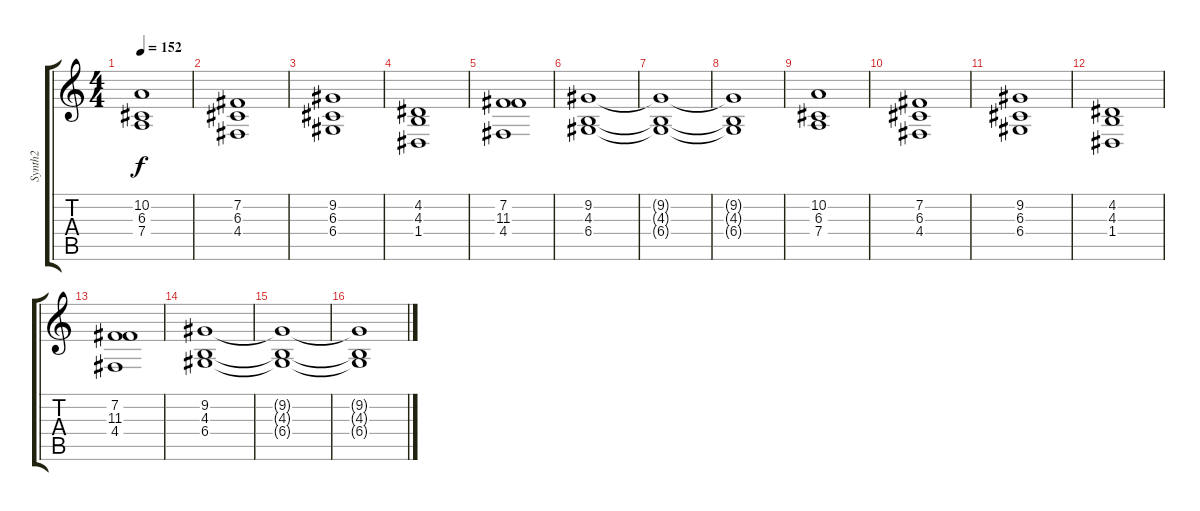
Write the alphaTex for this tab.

\track ("Synth2" "Synth2") {instrument synthstrings2}
\staff {score tabs}
\tuning (E4 B3 G3 D3 A2 E2) {hide}
\ts (4 4)
\tempo 152
\clef g2
\ks c
(10.2 6.3 7.4).1{dy f} |
(7.2 6.3 4.4).1 |
(9.2 6.3 6.4).1 |
(4.2 4.3 1.4).1 |
(7.2 11.3 4.4).1 |
(9.2 4.3 6.4).1{instrument synthstrings2} |
(9.2{t} 4.3{t} 6.4{t}).1 |
(9.2{t} 4.3{t} 6.4{t}).1 |
(10.2 6.3 7.4).1 |
(7.2 6.3 4.4).1 |
(9.2 6.3 6.4).1 |
(4.2 4.3 1.4).1 |
(7.2 11.3 4.4).1 |
(9.2 4.3 6.4).1 |
(9.2{t} 4.3{t} 6.4{t}).1 |
(9.2{t} 4.3{t} 6.4{t}).1
